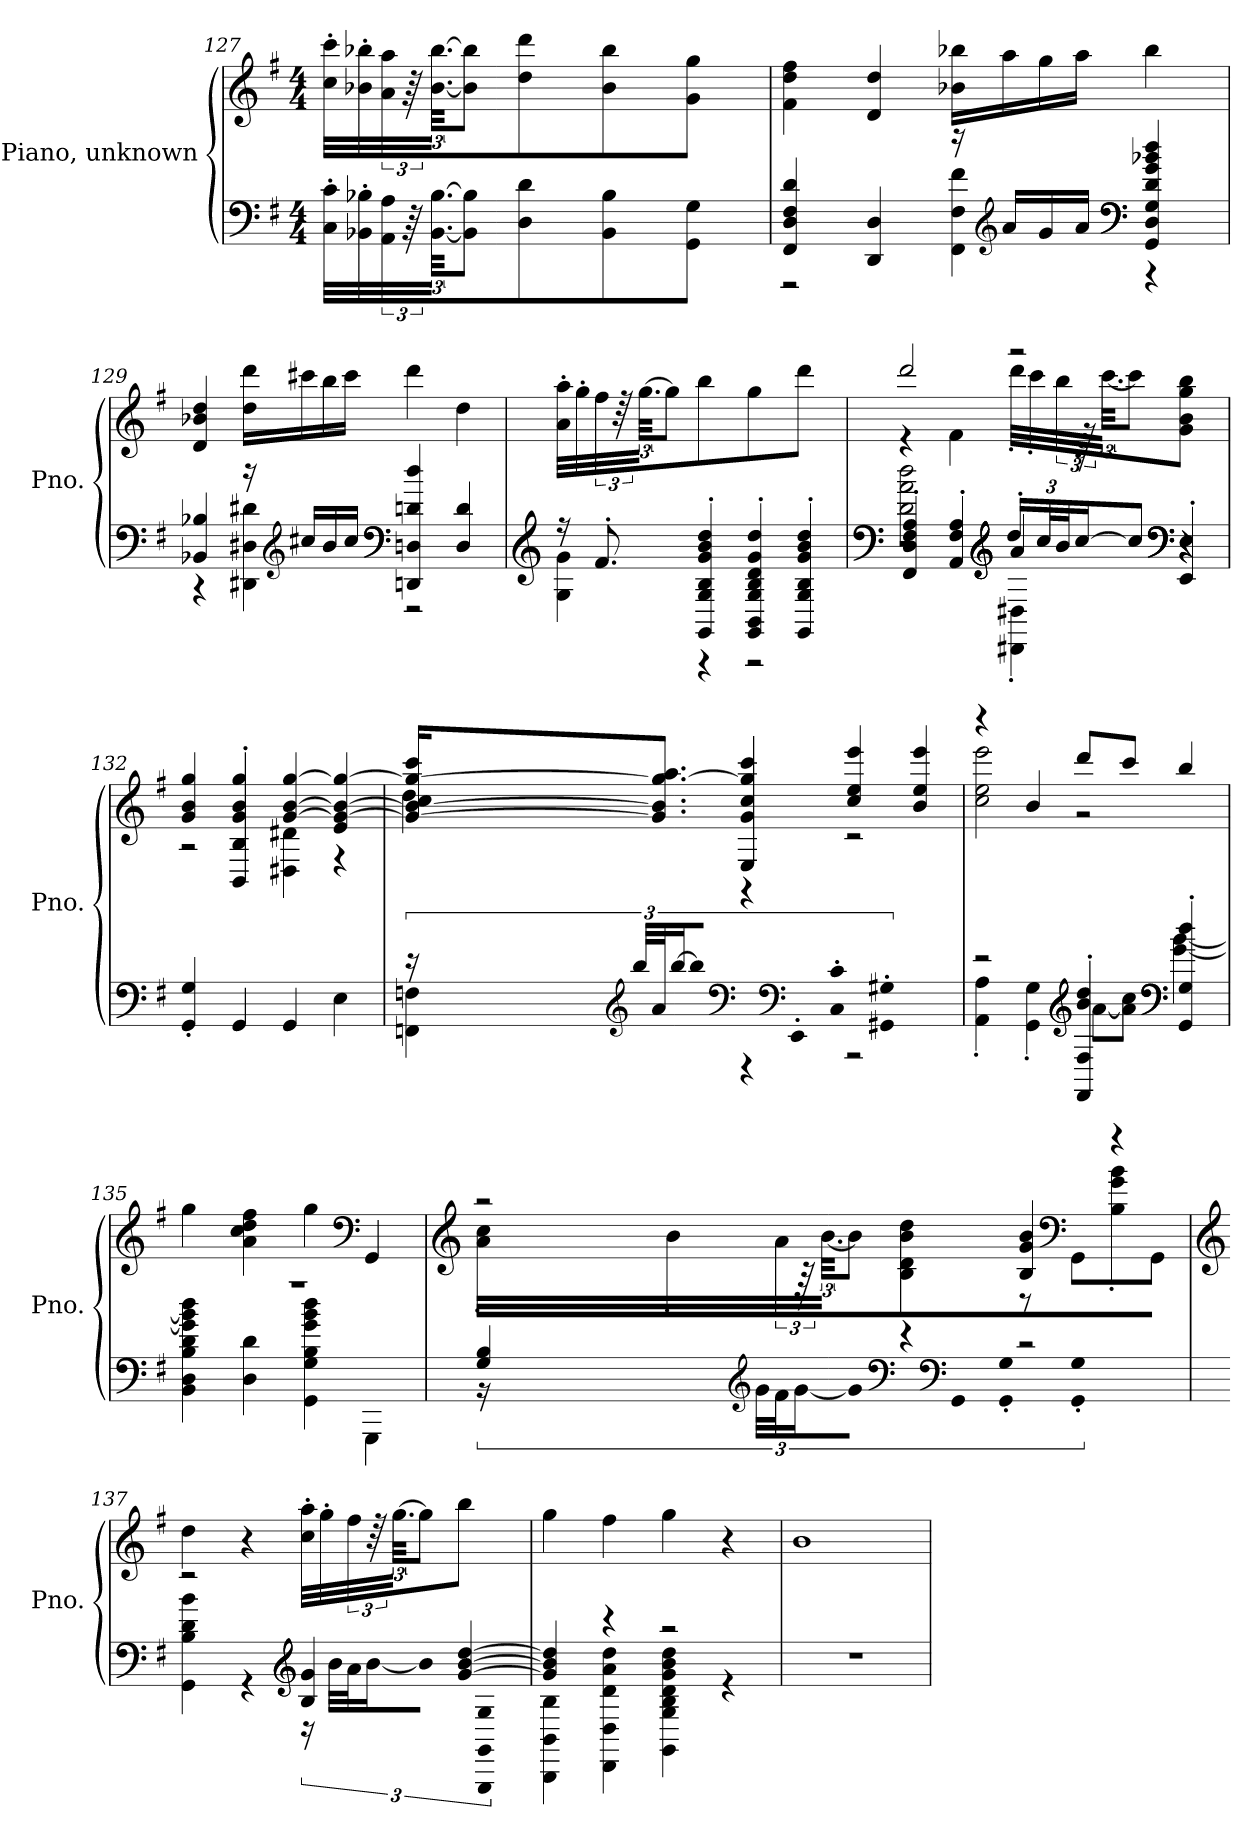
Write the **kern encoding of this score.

**kern	**kern
*part1	*part1
*staff2	*staff1
*I"Piano, unknown	*
*I'Pno.	*
*clefF4	*clefG2
*k[f#]	*k[f#]
*M4/4	*M4/4
=127	=127
32C\' 32c\'LLL	32cc\' 32ccc\'LLL
32BB-X\' 32B-X\'	32b-X\' 32bb-X\'
48AA\ 48A\JJJ	48a\ 48aa\JJJ
96r	96r
[48.BB-\ [48.B-\KKL	[48.b-\ [48.bb-\KKL
8BB-\] 8B-\]J	8b-\] 8bb-\]J
4D\ 4d\	4dd\ 4ddd\
4BB-\ 4B-\	4b-\ 4bb-\
4GG/ 4G/	4g\ 4gg\
=128	=128
*^	*
4FF#/ 4D/ 4F#/ 4d/	2r	4f#\ 4dd\ 4ff#\
4DD/ 4D/	.	4d/ 4dd/
16r	4FF#\ 4F#\ 4f#\	16b-X\ 16bb-X\LL
*clefG2	*	*
16a/LL	.	16aa\
16g/	.	16gg\
16a/JJ	.	16aa\JJ
*clefF4	*	*
4GG/ 4D/ 4G/ 4d/ 4g/ 4b-X/ 4dd/	4r	4bb-\
!!LO:LB:g=z
=129	=129	=129
4BB-X/ 4B-X/	4r	4d/ 4b-X/ 4dd/
16r	4DD#X\ 4D#X\ 4d#X\	16dd\ 16ddd\LL
*clefG2	*	*
16cc#X/LL	.	16ccc#X\
16b/	.	16bb\
16cc#/JJ	.	16ccc#\JJ
*clefF4	*	*
4DDn/ 4Dn/ 4dn/ 4dd/	2r	4ddd\
4D/ 4d/	.	4dd\
=130	=130	=130
*clefG2	*	*
16r	4G\ 4g\	32a\' 32aa\'LLL
.	.	32gg'\
8.f#'/	.	48ff#\JJJ
.	.	96r
.	.	[48.gg\KKL
.	.	8gg\J]
4GG/' 4G/' 4B/' 4g/' 4b/' 4dd/'	4r	4bb\
4GG/' 4BB/' 4G/' 4B/' 4d/' 4g/' 4dd/'	2r	4gg\
4GG/' 4G/' 4B/' 4g/' 4b/' 4dd/'	.	4ddd\
*v	*v	*
=131	=131
*clefF4	*
*^	*^
*	*^	*	*
2r	2d\ 2a\ 2dd\	4FF#/' 4D/' 4F#/' 4A/'	2ddd/	4r
.	.	4AA/' 4F#/' 4A/'	.	4f#\
*clefG2	*	*	*	*
*	*	*Xbrackettup	*	*
4a/	4DD#X\' 4D#X\'	24dd'/LL	2r	32ddd'\LLL
.	.	.	.	32ccc'\
.	.	48cc/L	.	.
.	.	48b/J	.	48bb\JJJ
.	.	[24cc/J	.	96r
.	.	.	.	[48.ccc\KKL
.	.	8cc/J]	.	8ccc\J]
*clefF4	*	*	*	*
4r	4r	4EE/' 4E/'	.	4g\ 4b\ 4gg\ 4bb\
*v	*v	*v	*	*
!!LO:LB:g=z	!!
=132	=132	=132
4GG/' 4G/'	4g/ 4b/ 4gg/	2r
4GG/	4BB/' 4B/' 4g/' 4b/' 4gg/'	.
4GG/	[4g/ [4b/ [4gg/	4D#X\ 4d#X\
4E\	4e/ 4g/_ 4b/_ 4gg/_	4r
=133	=133	=133
*brackettup	*	*
*^	*	*
24r	4FFn\ 4Fn\	16g/_ 16b/_ 16cc/ 16gg/_ 16ccc/KL	4dd\
*clefG2	*	*	*
48bb/LLL	.	.	.
48a/J	.	8.g/] 8.b/] 8.gg/_ 8.aa/J	.
[24bb/J	.	.	.
8bb/J]	.	.	.
*clefF4	*	*	*
4EE'/	4r	4E/ 4g/ 4cc/ 4gg/] 4ccc/	4r
4C/' 4c/'	2r	4cc/ 4ee/ 4eee/	2r
4GG#X/' 4G#X/'	.	4b/ 4ee/ 4eee/	.
=134	=134	=134	=134
2r	4AA\' 4A\'	4r	2cc\ 2ee\ 2eee\
.	4GG\' 4G\'	4b/	.
*clefG2	*	*	*
4FF#/' 4F#/' 4b/' 4dd/'	[8a\L	8ddd/L	2r
.	8a\] 8cc\J	8ccc/J	.
*clefF4	*	*	*
4GG/' 4G/' 4dd/'	[4g\ [4b\	4bb/	.
*	*	*v	*v
=135	=135	=135
1r	4BB\ 4D\ 4B\ 4d\ 4g\] 4b\] 4dd\	4gg\
.	4D\ 4d\	4a\ 4cc\ 4dd\ 4ff#\
.	4GG\ 4G\ 4B\ 4g\ 4b\ 4dd\	4gg\
*	*	*clefF4
.	4GGG\	4GG/
!!LO:PB:g=z
=136	=136	=136
*	*	*clefG2
*	*	*^
4G/ 4B/	24r	2r	32a\' 32cc\'LLL
.	.	.	32b'\
*clefG2	*	*	*
.	48g\LLL	.	.
.	48f#\J	.	48a\JJJ
.	[24g\J	.	96r
.	.	.	[48.b\KKL
.	8g\J]	.	8b\J]
*clefF4	*	*	*
4r	4GG\	.	4B\ 4d\ 4b\ 4dd\
2r	4GG\' 4G\'	4B/ 4g/ 4b/	8r
*	*	*clefF4	*
.	.	.	8GG\L
.	4GG\' 4G\'	4r	8B\' 8g\' 8b\'
.	.	.	8GG\J
*	*	*v	*v
=137	=137	=137
*	*	*clefG2
2r	4GG\ 4B\ 4d\ 4b\	4dd\
.	4r	4r
*clefG2	*	*
4B/ 4g/	24r	32cc\' 32aa\'LLL
.	.	32gg'\
.	48b\LLL	.
.	48a\J	48ff#\JJJ
.	[24b\J	96r
.	.	[48.gg\KKL
.	8b\J]	8gg\J]
[4g/ [4b/ [4dd/	4GGG\ 4GG\ 4G\	4bb\
=138	=138	=138
4g/] 4b/] 4dd/]	4BBB\ 4BB\ 4B\	4gg\
4r	4DD\ 4D\ 4d\ 4a\ 4dd\	4ff#\
2r	4GG\ 4G\ 4B\ 4d\ 4g\ 4b\ 4dd\	4gg\
.	4r	4r
*v	*v	*
=139	=139
1r	1b
=	=
*-	*-
